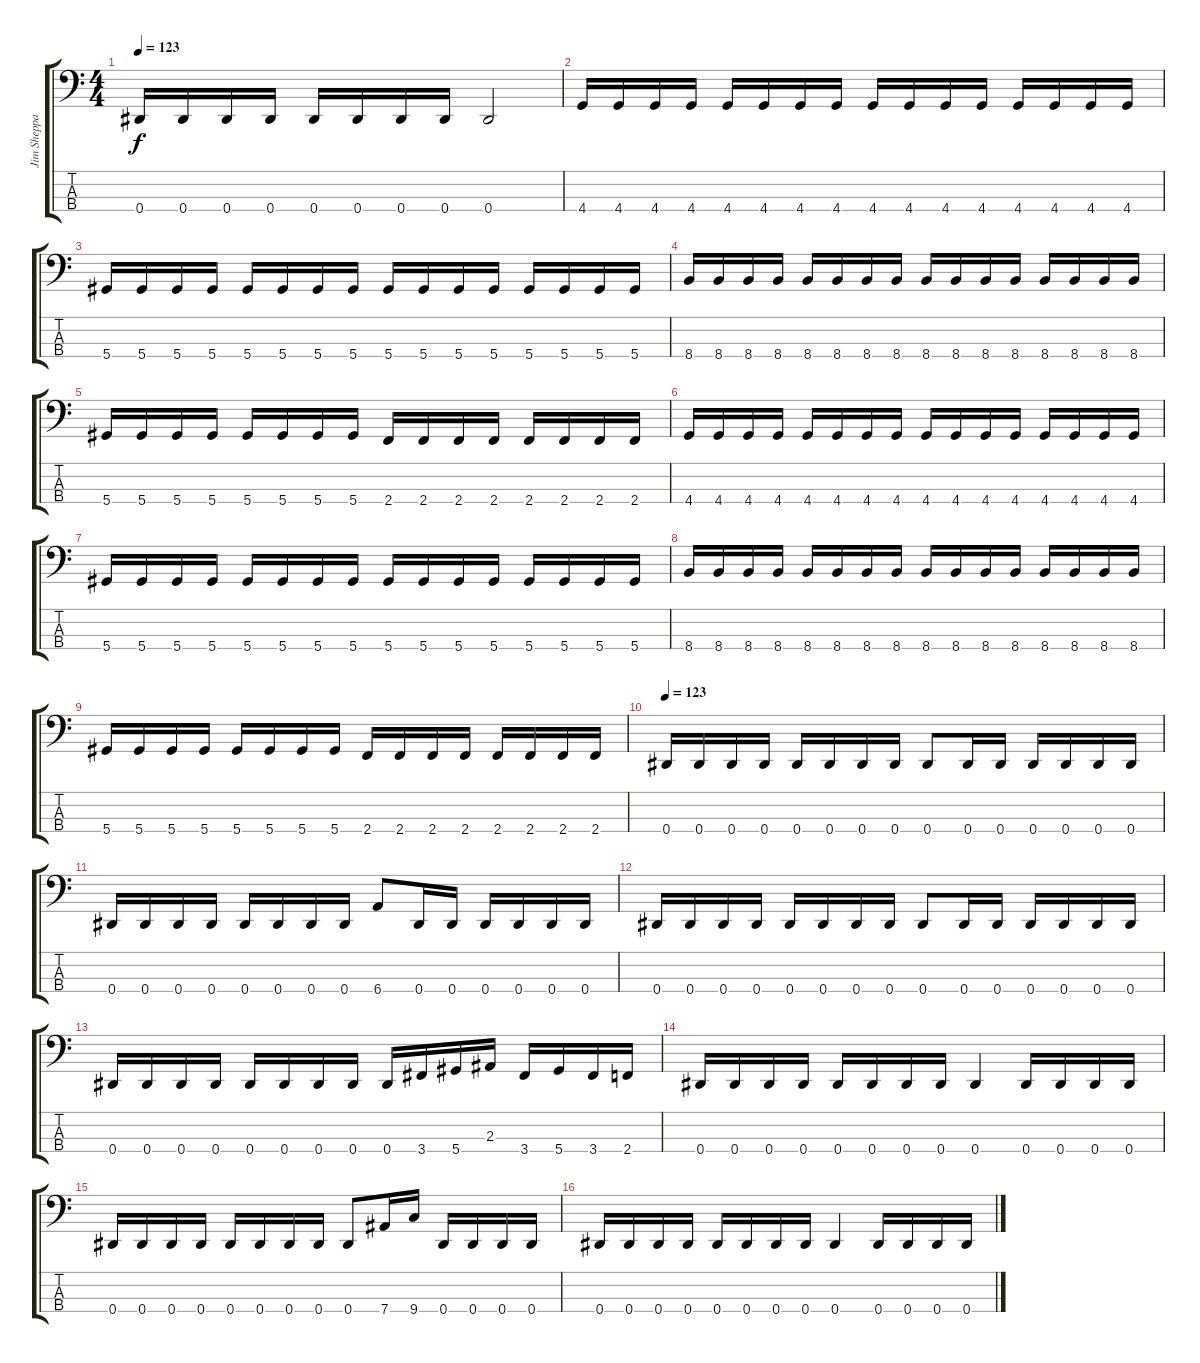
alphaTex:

\track ("Jim Sheppard" "Jim Sheppa") {instrument electricbassfinger}
\staff {score tabs}
\tuning (Gb2 Db2 Ab1 Eb1) {hide}
\ts (4 4)
\tempo 123
\clef f4
\ks c
0.4.16{dy f} 0.4.16 0.4.16 0.4.16 0.4.16 0.4.16 0.4.16 0.4.16 0.4.2 |
4.4.16 4.4.16 4.4.16 4.4.16 4.4.16 4.4.16 4.4.16 4.4.16 4.4.16 4.4.16 4.4.16 4.4.16 4.4.16 4.4.16 4.4.16 4.4.16 |
5.4.16 5.4.16 5.4.16 5.4.16 5.4.16 5.4.16 5.4.16 5.4.16 5.4.16 5.4.16 5.4.16 5.4.16 5.4.16 5.4.16 5.4.16 5.4.16 |
8.4.16 8.4.16 8.4.16 8.4.16 8.4.16 8.4.16 8.4.16 8.4.16 8.4.16 8.4.16 8.4.16 8.4.16 8.4.16 8.4.16 8.4.16 8.4.16 |
5.4.16 5.4.16 5.4.16 5.4.16 5.4.16 5.4.16 5.4.16 5.4.16 2.4.16 2.4.16 2.4.16 2.4.16 2.4.16 2.4.16 2.4.16 2.4.16 |
4.4.16 4.4.16 4.4.16 4.4.16 4.4.16 4.4.16 4.4.16 4.4.16 4.4.16 4.4.16 4.4.16 4.4.16 4.4.16 4.4.16 4.4.16 4.4.16 |
5.4.16 5.4.16 5.4.16 5.4.16 5.4.16 5.4.16 5.4.16 5.4.16 5.4.16 5.4.16 5.4.16 5.4.16 5.4.16 5.4.16 5.4.16 5.4.16 |
8.4.16 8.4.16 8.4.16 8.4.16 8.4.16 8.4.16 8.4.16 8.4.16 8.4.16 8.4.16 8.4.16 8.4.16 8.4.16 8.4.16 8.4.16 8.4.16 |
5.4.16 5.4.16 5.4.16 5.4.16 5.4.16 5.4.16 5.4.16 5.4.16 2.4.16 2.4.16 2.4.16 2.4.16 2.4.16 2.4.16 2.4.16 2.4.16 |
\tempo 123
0.4.16 0.4.16 0.4.16 0.4.16 0.4.16 0.4.16 0.4.16 0.4.16 0.4.8 0.4.16 0.4.16 0.4.16 0.4.16 0.4.16 0.4.16 |
0.4.16 0.4.16 0.4.16 0.4.16 0.4.16 0.4.16 0.4.16 0.4.16 6.4.8 0.4.16 0.4.16 0.4.16 0.4.16 0.4.16 0.4.16 |
0.4.16 0.4.16 0.4.16 0.4.16 0.4.16 0.4.16 0.4.16 0.4.16 0.4.8 0.4.16 0.4.16 0.4.16 0.4.16 0.4.16 0.4.16 |
0.4.16 0.4.16 0.4.16 0.4.16 0.4.16 0.4.16 0.4.16 0.4.16 0.4.16 3.4.16 5.4.16 2.3.16 3.4.16 5.4.16 3.4.16 2.4.16 |
0.4.16 0.4.16 0.4.16 0.4.16 0.4.16 0.4.16 0.4.16 0.4.16 0.4.4 0.4.16 0.4.16 0.4.16 0.4.16 |
0.4.16 0.4.16 0.4.16 0.4.16 0.4.16 0.4.16 0.4.16 0.4.16 0.4.8 7.4.16 9.4.16 0.4.16 0.4.16 0.4.16 0.4.16 |
0.4.16 0.4.16 0.4.16 0.4.16 0.4.16 0.4.16 0.4.16 0.4.16 0.4.4 0.4.16 0.4.16 0.4.16 0.4.16
